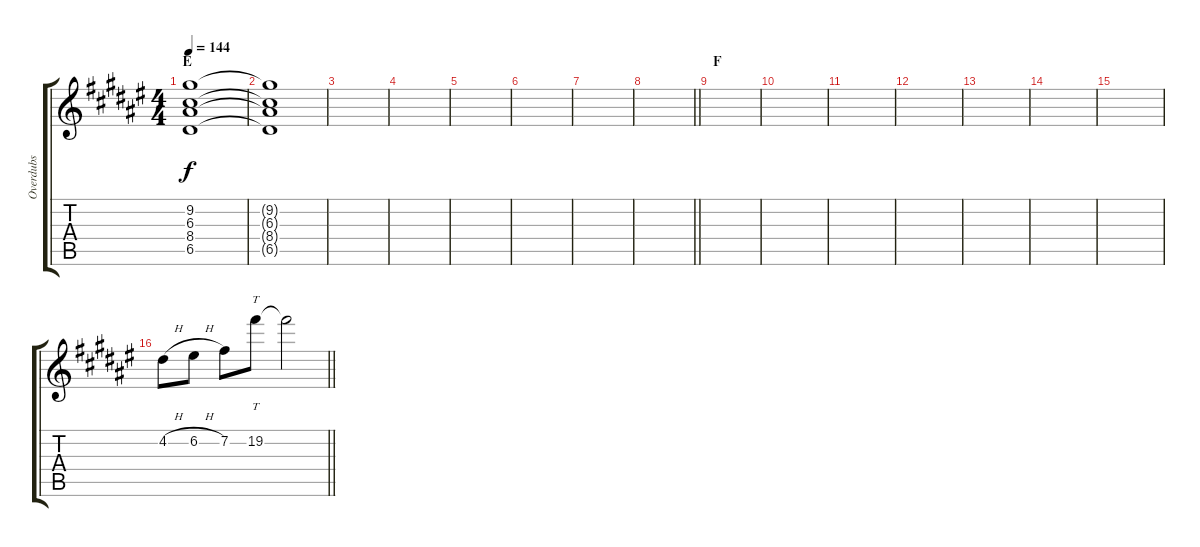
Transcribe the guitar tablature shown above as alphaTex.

\track ("Overdubs" "Overdubs") {instrument overdrivenguitar}
\staff {score tabs}
\tuning (E4 B3 G3 D3 A2 E2) {hide}
\ts (4 4)
\section ("" "E")
\tempo 144
\clef g2
\ks d#minor
(9.2 6.3 8.4 6.5).1{dy f balance 2} |
(9.2{t} 6.3{t} 8.4{t} 6.5{t}).1 |
|
|
|
|
|
\barLineRight lightlight
|
\section ("" "F")
|
|
|
|
|
|
|
\barLineRight lightlight
4.2{h}.8{balance 8} 6.2{h}.8 7.2.8 19.2.8{tt} 19.2{t}.2
